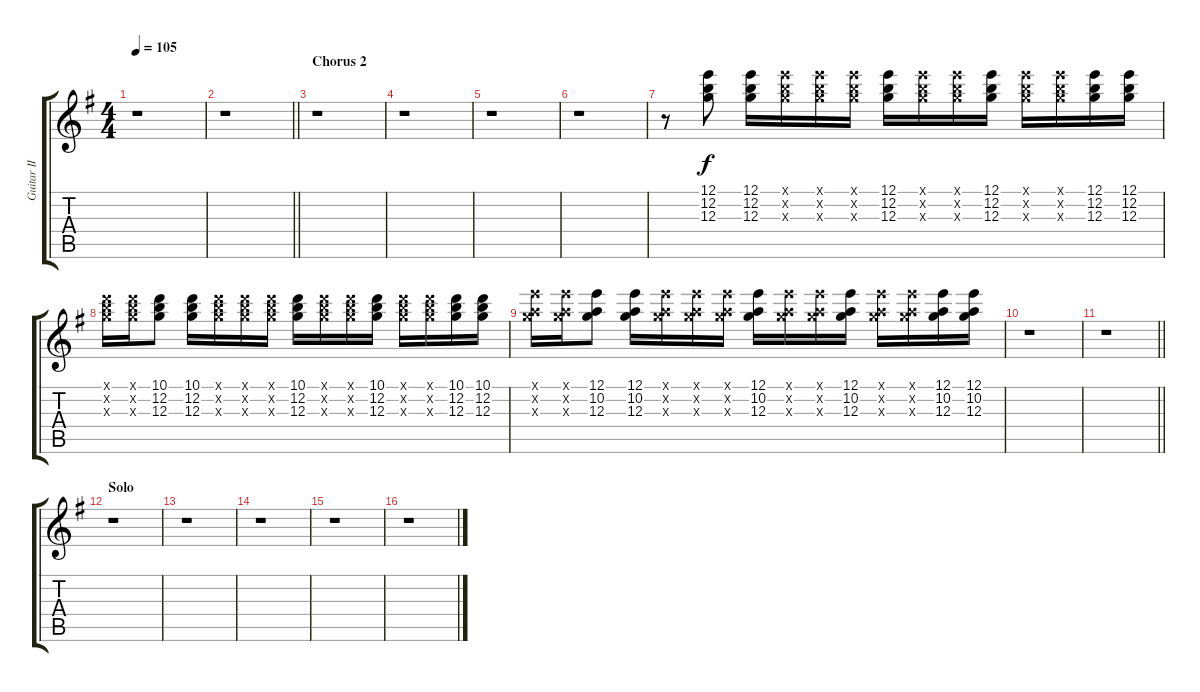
\track ("Guitar II" "Guitar II") {instrument electricguitarclean}
\staff {score tabs}
\tuning (E4 B3 G3 D3 A2 E2) {hide}
\ts (4 4)
\tempo 105
\clef g2
\ks g
r.1{dy f} |
\barLineRight lightlight
r.1 |
\section ("" "Chorus 2")
r.1 |
r.1 |
r.1 |
r.1 |
r.8 (12.1 12.2 12.3).8 (12.1 12.2 12.3).16 (12.1{x} 12.2{x} 12.3{x}).16 (12.1{x} 12.2{x} 12.3{x}).16 (12.1{x} 12.2{x} 12.3{x}).16 (12.1 12.2 12.3).16 (12.1{x} 12.2{x} 12.3{x}).16 (12.1{x} 12.2{x} 12.3{x}).16 (12.1 12.2 12.3).16 (12.1{x} 12.2{x} 12.3{x}).16 (12.1{x} 12.2{x} 12.3{x}).16 (12.1 12.2 12.3).16 (12.1 12.2 12.3).16 |
(10.1{x} 12.2{x} 12.3{x}).16 (10.1{x} 12.2{x} 12.3{x}).16 (10.1 12.2 12.3).8 (10.1 12.2 12.3).16 (10.1{x} 12.2{x} 12.3{x}).16 (10.1{x} 12.2{x} 12.3{x}).16 (10.1{x} 12.2{x} 12.3{x}).16 (10.1 12.2 12.3).16 (10.1{x} 12.2{x} 12.3{x}).16 (10.1{x} 12.2{x} 12.3{x}).16 (10.1 12.2 12.3).16 (10.1{x} 12.2{x} 12.3{x}).16 (10.1{x} 12.2{x} 12.3{x}).16 (10.1 12.2 12.3).16 (10.1 12.2 12.3).16 |
(12.1{x} 10.2{x} 12.3{x}).16 (12.1{x} 10.2{x} 12.3{x}).16 (12.1 10.2 12.3).8 (12.1 10.2 12.3).16 (12.1{x} 10.2{x} 12.3{x}).16 (12.1{x} 10.2{x} 12.3{x}).16 (12.1{x} 10.2{x} 12.3{x}).16 (12.1 10.2 12.3).16 (12.1{x} 10.2{x} 12.3{x}).16 (12.1{x} 10.2{x} 12.3{x}).16 (12.1 10.2 12.3).16 (12.1{x} 10.2{x} 12.3{x}).16 (12.1{x} 10.2{x} 12.3{x}).16 (12.1 10.2 12.3).16 (12.1 10.2 12.3).16 |
r.1 |
\barLineRight lightlight
r.1 |
\section ("" "Solo")
r.1 |
r.1 |
r.1 |
r.1 |
r.1
